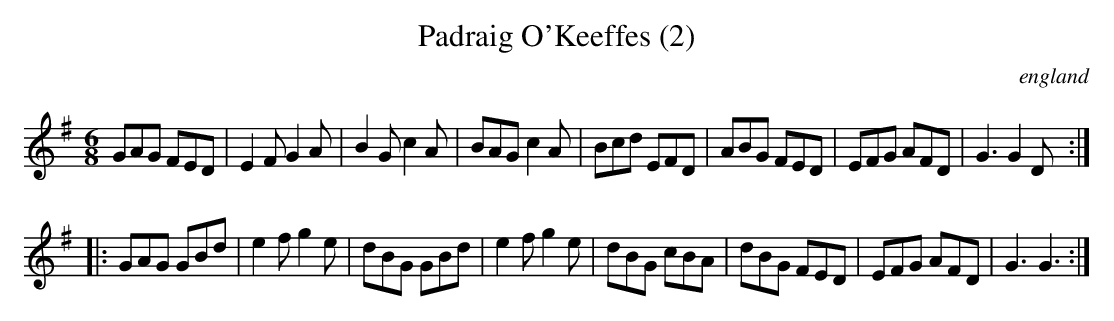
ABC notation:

X:1
T:Padraig O'Keeffes (2)
O:england
M:6/8
K:G
GAG FED | E2F G2A | B2G c2A | BAG c2A | Bcd EFD | ABG FED | EFG AFD | G3 G2D ::
GAG GBd | e2f g2e | dBG GBd | e2f g2e | dBG cBA | dBG FED | EFG AFD | G3 G3 :|
